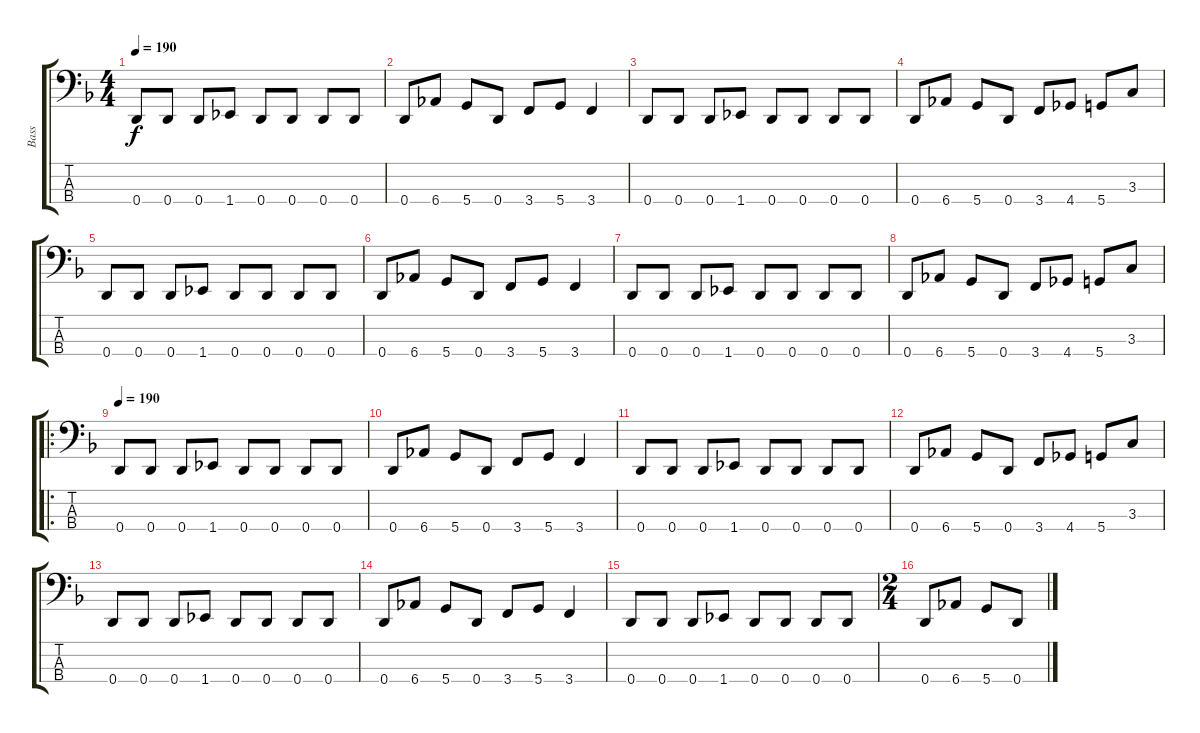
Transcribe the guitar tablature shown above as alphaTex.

\track ("Bass" "Bass") {instrument electricbasspick}
\staff {score tabs}
\tuning (G2 D2 A1 D1) {hide}
\ts (4 4)
\tempo 190
\clef f4
\ks f
0.4.8{dy f} 0.4.8 0.4.8 1.4.8 0.4.8 0.4.8 0.4.8 0.4.8 |
0.4.8 6.4.8 5.4.8 0.4.8 3.4.8 5.4.8 3.4.4 |
0.4.8 0.4.8 0.4.8 1.4.8 0.4.8 0.4.8 0.4.8 0.4.8 |
0.4.8 6.4.8 5.4.8 0.4.8 3.4.8 4.4.8 5.4.8 3.3.8 |
0.4.8 0.4.8 0.4.8 1.4.8 0.4.8 0.4.8 0.4.8 0.4.8 |
0.4.8 6.4.8 5.4.8 0.4.8 3.4.8 5.4.8 3.4.4 |
0.4.8 0.4.8 0.4.8 1.4.8 0.4.8 0.4.8 0.4.8 0.4.8 |
0.4.8 6.4.8 5.4.8 0.4.8 3.4.8 4.4.8 5.4.8 3.3.8 |
\ro
\tempo 190
0.4.8 0.4.8 0.4.8 1.4.8 0.4.8 0.4.8 0.4.8 0.4.8 |
0.4.8 6.4.8 5.4.8 0.4.8 3.4.8 5.4.8 3.4.4 |
0.4.8 0.4.8 0.4.8 1.4.8 0.4.8 0.4.8 0.4.8 0.4.8 |
0.4.8 6.4.8 5.4.8 0.4.8 3.4.8 4.4.8 5.4.8 3.3.8 |
0.4.8 0.4.8 0.4.8 1.4.8 0.4.8 0.4.8 0.4.8 0.4.8 |
0.4.8 6.4.8 5.4.8 0.4.8 3.4.8 5.4.8 3.4.4 |
0.4.8 0.4.8 0.4.8 1.4.8 0.4.8 0.4.8 0.4.8 0.4.8 |
\ts (2 4)
0.4.8 6.4.8 5.4.8 0.4.8
